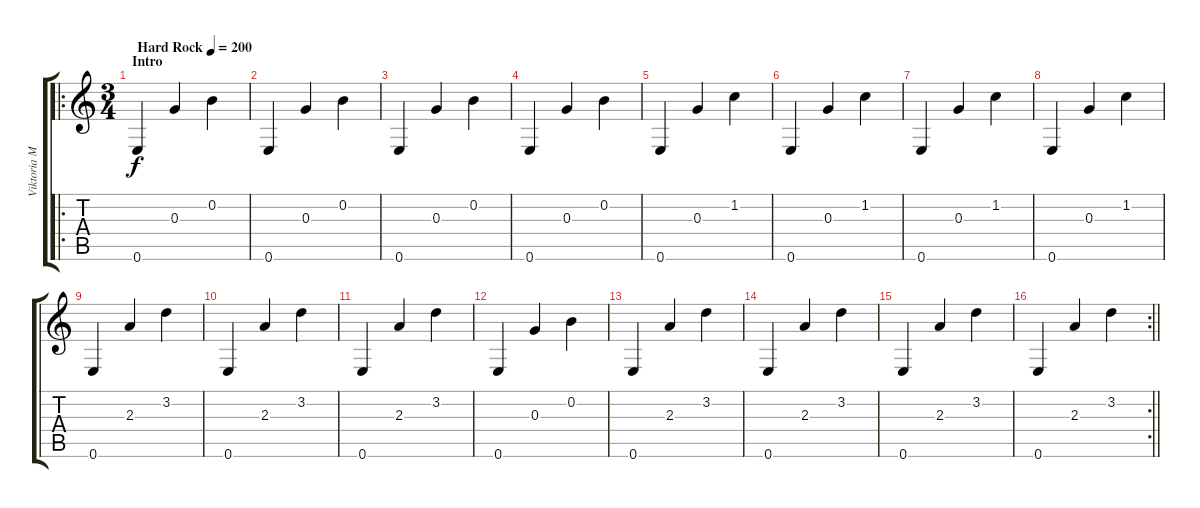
\track ("Viktoria Morgan" "Viktoria M") {instrument acousticguitarnylon}
\staff {score tabs}
\tuning (E4 B3 G3 D3 A2 E2) {hide}
\ro
\ts (3 4)
\section ("" "Intro")
\tempo (200 "Hard Rock")
\clef g2
\ks c
0.6.4{dy f instrument acousticguitarnylon} 0.3.4 0.2.4 |
0.6.4 0.3.4 0.2.4 |
0.6.4 0.3.4 0.2.4 |
0.6.4 0.3.4 0.2.4 |
0.6.4 0.3.4 1.2.4 |
0.6.4 0.3.4 1.2.4 |
0.6.4 0.3.4 1.2.4 |
0.6.4 0.3.4 1.2.4 |
0.6.4 2.3.4 3.2.4 |
0.6.4 2.3.4 3.2.4 |
0.6.4 2.3.4 3.2.4 |
0.6.4 0.3.4 0.2.4 |
0.6.4 2.3.4 3.2.4 |
0.6.4 2.3.4 3.2.4 |
0.6.4 2.3.4 3.2.4 |
\rc 2
\barLineRight lightlight
0.6.4 2.3.4 3.2.4
